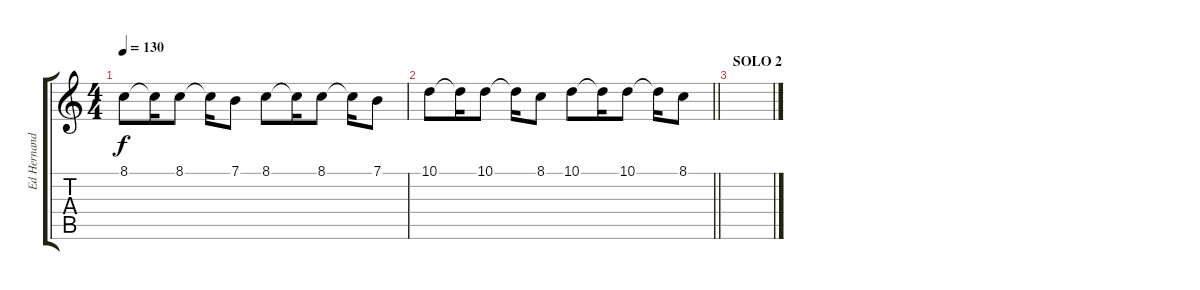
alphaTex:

\track ("Ed Hernandez" "Ed Hernand") {instrument trombone}
\staff {score tabs}
\tuning (E4 B3 G3 D3 A2 E2) {hide}
\ts (4 4)
\tempo 130
\clef g2
\ks c
8.1.8{dy f} 8.1{t}.16 8.1.8 8.1{t}.16 7.1.8 8.1.8 8.1{t}.16 8.1.8 8.1{t}.16 7.1.8 |
\barLineRight lightlight
10.1.8 10.1{t}.16 10.1.8 10.1{t}.16 8.1.8 10.1.8 10.1{t}.16 10.1.8 10.1{t}.16 8.1.8 |
\section ("" "SOLO 2")
